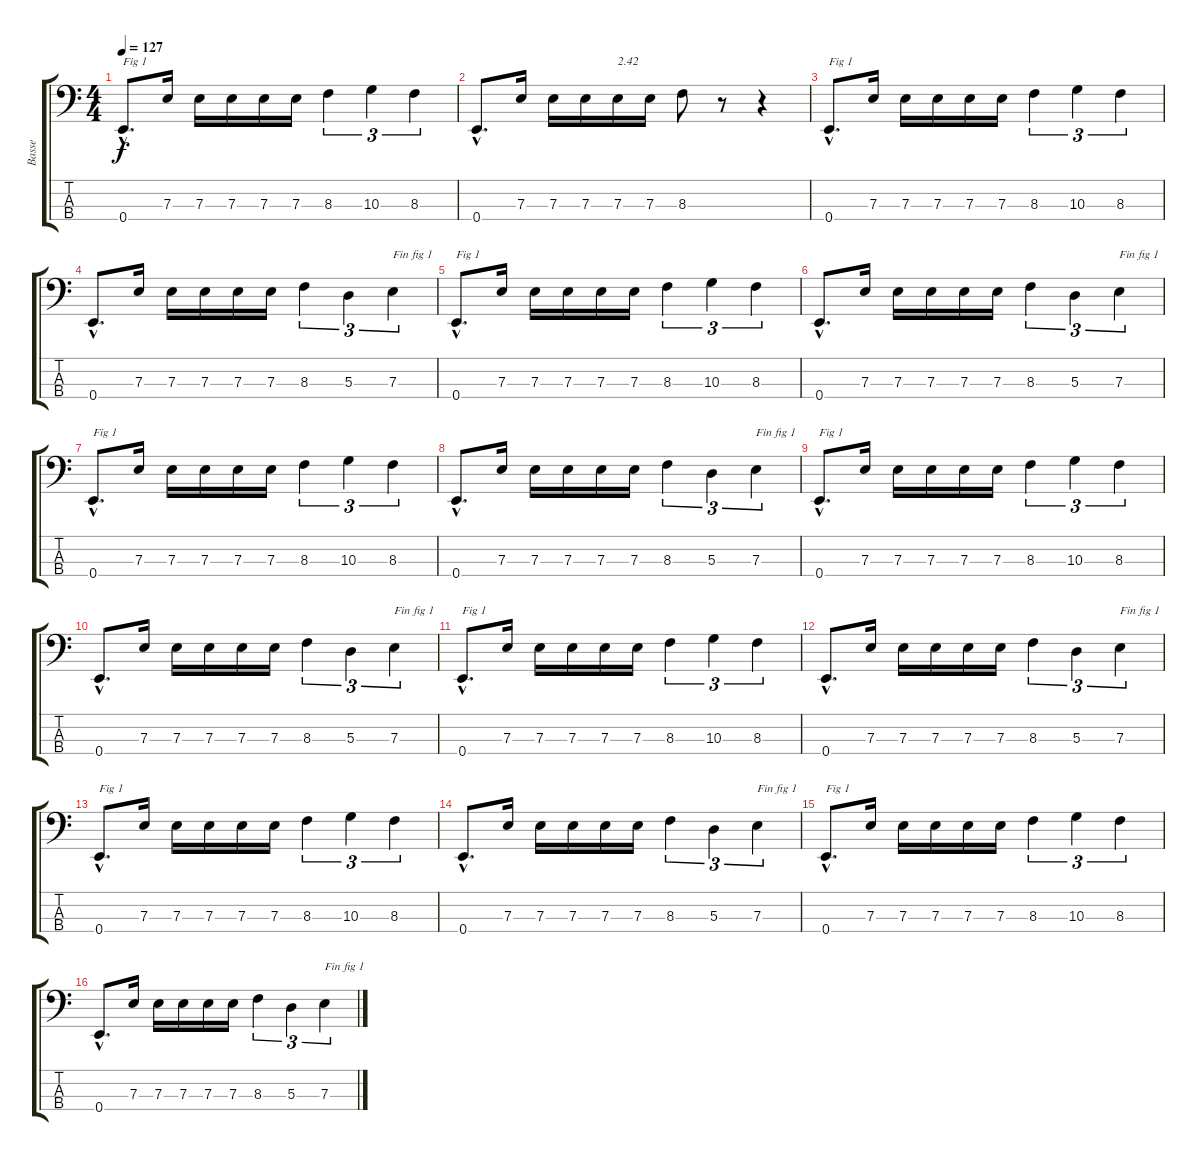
\track ("Basse" "Basse") {instrument electricbasspick}
\staff {score tabs}
\tuning (G2 D2 A1 E1) {hide}
\ts (4 4)
\tempo 127
\clef f4
\ks c
0.4{hac}.8{d txt "Fig 1" dy f} 7.3.16 7.3.16 7.3.16 7.3.16 7.3.16 8.3.4{tu (3 2)} 10.3.4{tu (3 2)} 8.3.4{tu (3 2)} |
0.4{hac}.8{d} 7.3.16 7.3.16 7.3.16 7.3.16{txt "2.42"} 7.3.16 8.3.8 r.8 r.4 |
0.4{hac}.8{d txt "Fig 1"} 7.3.16 7.3.16 7.3.16 7.3.16 7.3.16 8.3.4{tu (3 2)} 10.3.4{tu (3 2)} 8.3.4{tu (3 2)} |
0.4{hac}.8{d} 7.3.16 7.3.16 7.3.16 7.3.16 7.3.16 8.3.4{tu (3 2)} 5.3.4{tu (3 2)} 7.3.4{tu (3 2) txt "Fin fig 1"} |
0.4{hac}.8{d txt "Fig 1"} 7.3.16 7.3.16 7.3.16 7.3.16 7.3.16 8.3.4{tu (3 2)} 10.3.4{tu (3 2)} 8.3.4{tu (3 2)} |
0.4{hac}.8{d} 7.3.16 7.3.16 7.3.16 7.3.16 7.3.16 8.3.4{tu (3 2)} 5.3.4{tu (3 2)} 7.3.4{tu (3 2) txt "Fin fig 1"} |
0.4{hac}.8{d txt "Fig 1"} 7.3.16 7.3.16 7.3.16 7.3.16 7.3.16 8.3.4{tu (3 2)} 10.3.4{tu (3 2)} 8.3.4{tu (3 2)} |
0.4{hac}.8{d} 7.3.16 7.3.16 7.3.16 7.3.16 7.3.16 8.3.4{tu (3 2)} 5.3.4{tu (3 2)} 7.3.4{tu (3 2) txt "Fin fig 1"} |
0.4{hac}.8{d txt "Fig 1"} 7.3.16 7.3.16 7.3.16 7.3.16 7.3.16 8.3.4{tu (3 2)} 10.3.4{tu (3 2)} 8.3.4{tu (3 2)} |
0.4{hac}.8{d} 7.3.16 7.3.16 7.3.16 7.3.16 7.3.16 8.3.4{tu (3 2)} 5.3.4{tu (3 2)} 7.3.4{tu (3 2) txt "Fin fig 1"} |
0.4{hac}.8{d txt "Fig 1"} 7.3.16 7.3.16 7.3.16 7.3.16 7.3.16 8.3.4{tu (3 2)} 10.3.4{tu (3 2)} 8.3.4{tu (3 2)} |
0.4{hac}.8{d} 7.3.16 7.3.16 7.3.16 7.3.16 7.3.16 8.3.4{tu (3 2)} 5.3.4{tu (3 2)} 7.3.4{tu (3 2) txt "Fin fig 1"} |
0.4{hac}.8{d txt "Fig 1"} 7.3.16 7.3.16 7.3.16 7.3.16 7.3.16 8.3.4{tu (3 2)} 10.3.4{tu (3 2)} 8.3.4{tu (3 2)} |
0.4{hac}.8{d} 7.3.16 7.3.16 7.3.16 7.3.16 7.3.16 8.3.4{tu (3 2)} 5.3.4{tu (3 2)} 7.3.4{tu (3 2) txt "Fin fig 1"} |
0.4{hac}.8{d txt "Fig 1"} 7.3.16 7.3.16 7.3.16 7.3.16 7.3.16 8.3.4{tu (3 2)} 10.3.4{tu (3 2)} 8.3.4{tu (3 2)} |
0.4{hac}.8{d} 7.3.16 7.3.16 7.3.16 7.3.16 7.3.16 8.3.4{tu (3 2)} 5.3.4{tu (3 2)} 7.3.4{tu (3 2) txt "Fin fig 1"}
